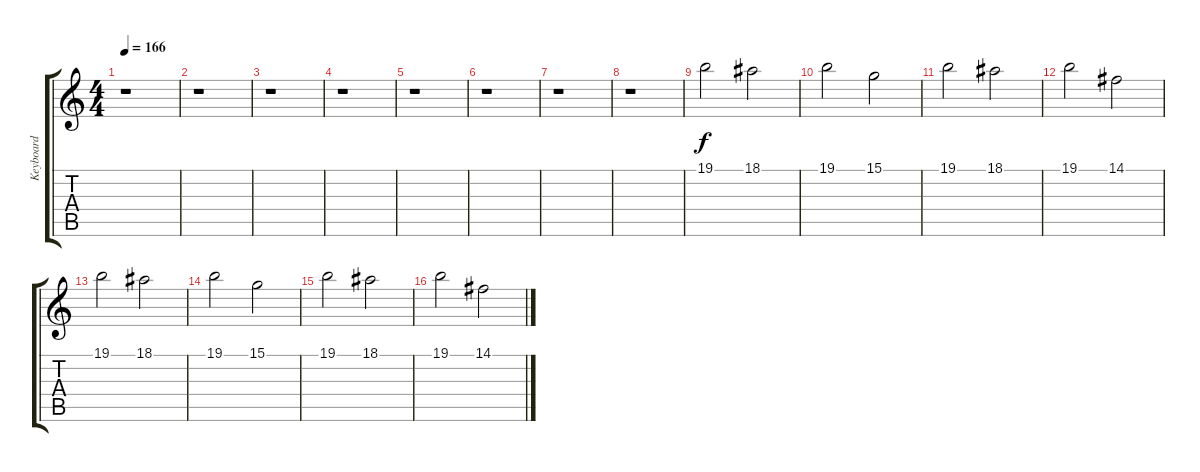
\track ("Keyboard" "Keyboard") {instrument stringensemble2}
\staff {score tabs}
\tuning (E4 B3 G3 D3 A2 E2) {hide}
\ts (4 4)
\tempo 166
\clef g2
\ks c
r.1{dy f instrument stringensemble2} |
r.1 |
r.1 |
r.1 |
r.1 |
r.1 |
r.1 |
r.1 |
19.1.2 18.1.2 |
19.1.2 15.1.2 |
19.1.2 18.1.2 |
19.1.2 14.1.2 |
19.1.2 18.1.2 |
19.1.2 15.1.2 |
19.1.2 18.1.2 |
19.1.2 14.1.2
